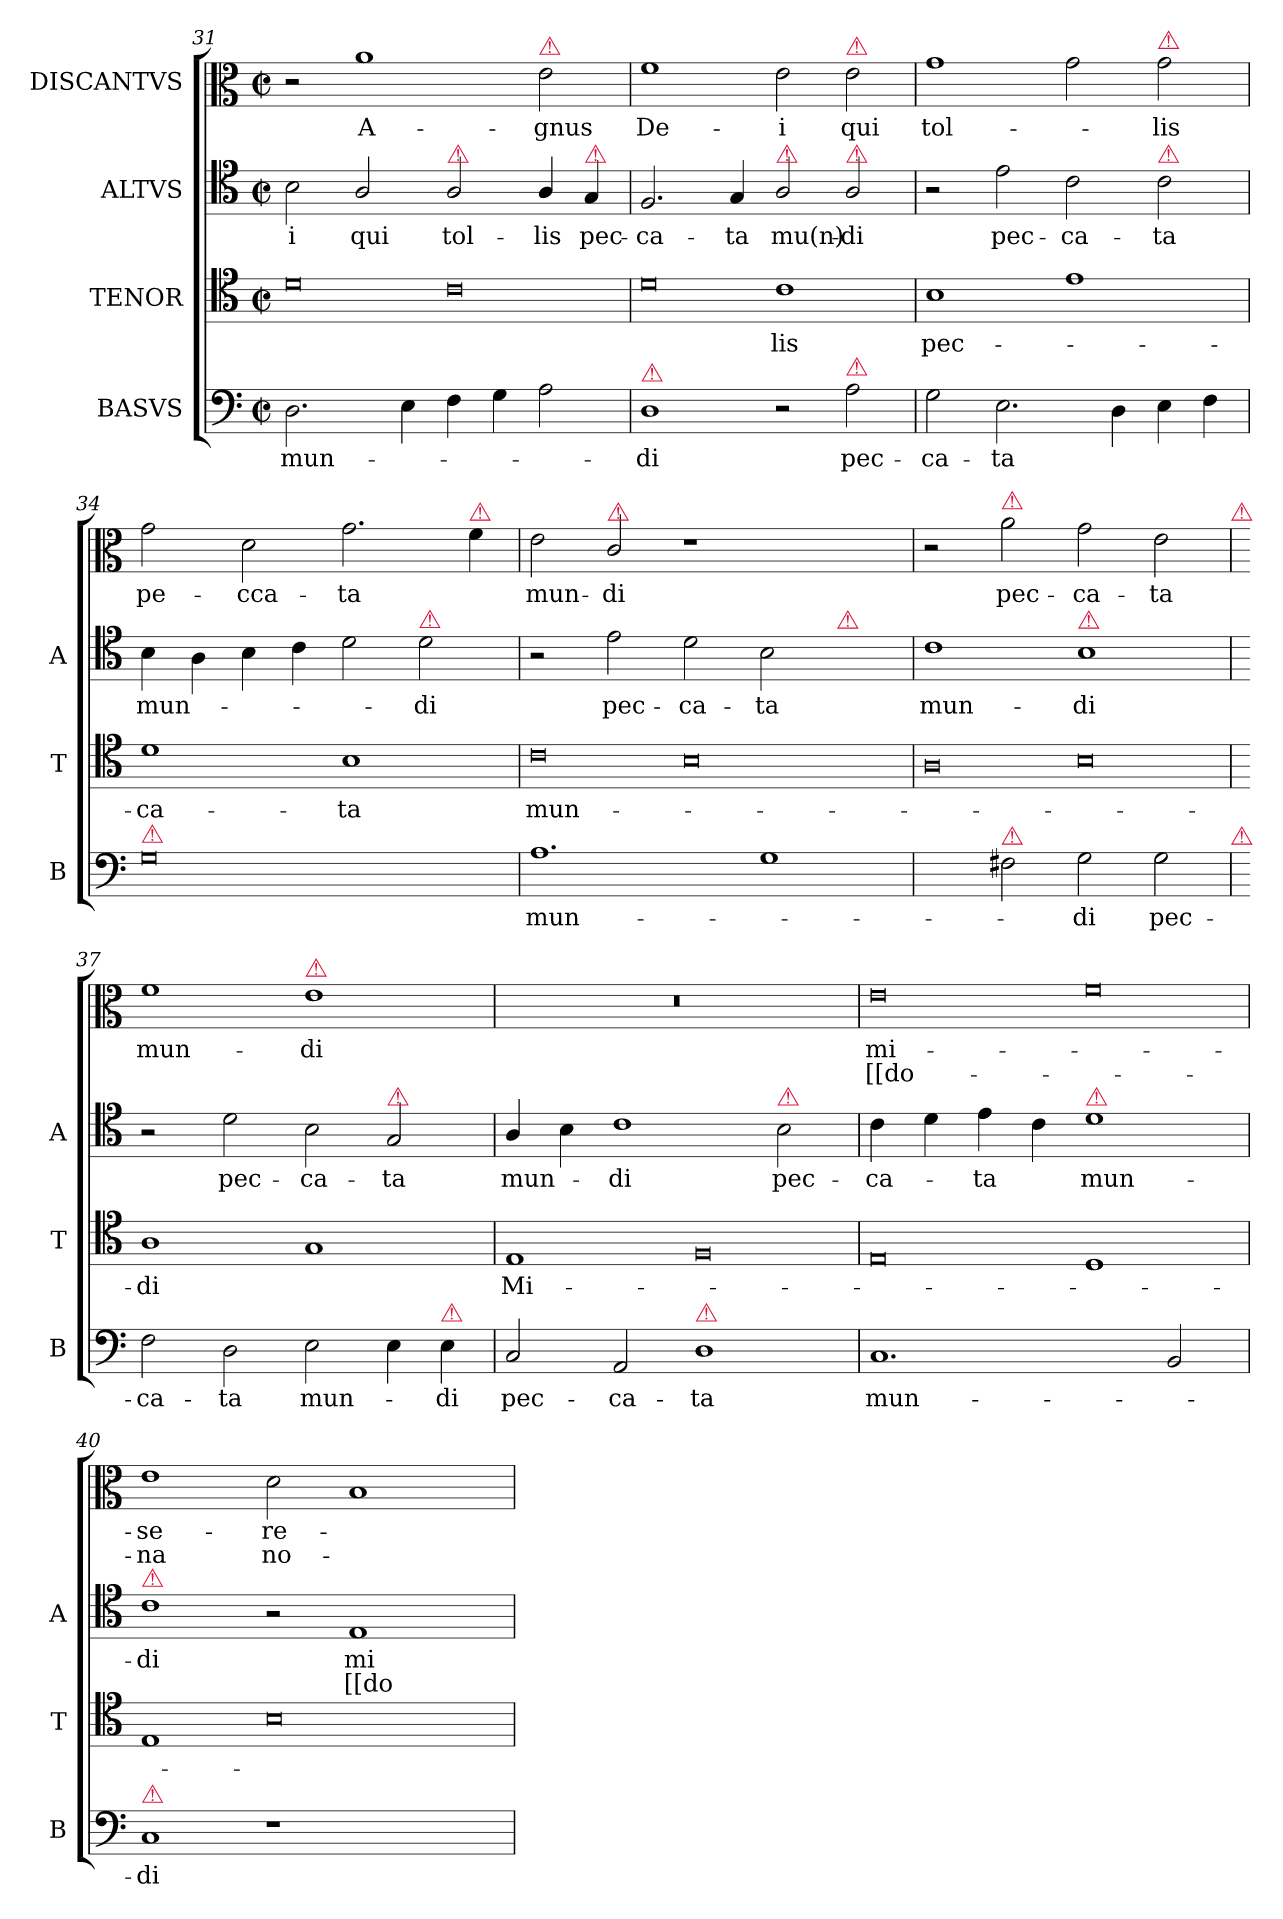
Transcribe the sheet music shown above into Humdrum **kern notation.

**kern	**text	**kern	**text	**kern	**text	**text	**kern	**text	**text
*part4	*part4	*part3	*part3	*part2	*part2	*part2	*part1	*part1	*part1
*staff4	*staff4	*staff3	*staff3	*staff2	*staff2	*staff2	*staff1	*staff1	*staff1
*I"BASVS	*	*I"TENOR	*	*I"ALTVS	*	*	*I"DISCANTVS	*	*
*I'B	*	*I'T	*	*I'A	*	*	*	*	*
*clefF4	*	*clefC4	*	*clefC4	*	*	*clefC3	*	*
*k[]	*	*k[]	*	*k[]	*	*	*k[]	*	*
*G:mix	*	*G:mix	*	*G:mix	*	*	*G:mix	*	*
*M2/1	*	*M2/1	*	*M2/1	*	*	*M2/1	*	*
*met(c|)	*	*met(c|)	*	*met(c|)	*	*	*met(c|)	*	*
=31	=31	=31	=31	=31	=31	=31	=31	=31	=31
!	!	!LO:N:vis=0	!	!	!	!	!	!	!
2.D\	mun-	1d	.	2B\	i	.	2r	.	.
.	.	.	.	2A/	qui	.	1a	A-	.
4E\	.	.	.	.	.	.	.	.	.
!	!	!	!	!LO:TX:a:color=crimson:t=⚠	!	!	!	!	!
!	!	!LO:N:vis=0	!	!	!	!	!	!	!
4F\	.	1c	.	2A/	tol-	.	.	.	.
4G\	.	.	.	.	.	.	.	.	.
!	!	!	!	!	!	!	!LO:TX:a:color=crimson:t=⚠	!	!
2A\	.	.	.	4A/	-lis	.	2e\	-gnus	.
!	!	!	!	!LO:TX:a:color=crimson:t=⚠	!	!	!	!	!
.	.	.	.	4G/	pec-	.	.	.	.
=32	=32	=32	=32	=32	=32	=32	=32	=32	=32
!LO:TX:a:color=crimson:t=⚠	!	!	!	!	!	!	!	!	!
!	!	!LO:N:vis=0	!	!	!	!	!	!	!
1D	-di	1d	.	2.F/	-ca-	.	1f	De-	.
.	.	.	.	4G/	-ta	.	.	.	.
!	!	!	!	!LO:TX:a:color=crimson:t=⚠	!	!	!	!	!
2r	.	1c	lis	2A/	mu(n)-	.	2e\	-i	.
!	!	!	!	!	!	!	!LO:TX:a:color=crimson:t=⚠	!	!
!	!	!	!	!LO:TX:a:color=crimson:t=⚠	!	!	!	!	!
!LO:TX:a:color=crimson:t=⚠	!	!	!	!	!	!	!	!	!
2A\	pec-	.	.	2A/	-di	.	2e\	qui	.
=33	=33	=33	=33	=33	=33	=33	=33	=33	=33
2G\	-ca-	1B	pec-	2r	.	.	1g	tol-	.
2.E\	-ta	.	.	2e\	pec-	.	.	.	.
.	.	1e	.	2c\	-ca-	.	2g\	.	.
4D\	.	.	.	.	.	.	.	.	.
!	!	!	!	!	!	!	!LO:TX:a:color=crimson:t=⚠	!	!
!	!	!	!	!LO:TX:a:color=crimson:t=⚠	!	!	!	!	!
4E\	.	.	.	2c\	-ta	.	2g\	-lis	.
4F\	.	.	.	.	.	.	.	.	.
=34	=34	=34	=34	=34	=34	=34	=34	=34	=34
!LO:TX:a:color=crimson:t=⚠	!	!	!	!	!	!	!	!	!
0G	.	1d	-ca-	4B\	mun-	.	2g\	pe-	.
.	.	.	.	4A\	.	.	.	.	.
.	.	.	.	4B\	.	.	2d\	-cca-	.
.	.	.	.	4c\	.	.	.	.	.
.	.	1B	-ta	2d\	.	.	2.g\	-ta	.
!	!	!	!	!LO:TX:a:color=crimson:t=⚠	!	!	!	!	!
.	.	.	.	2d\	-di	.	.	.	.
!	!	!	!	!	!	!	!LO:TX:a:color=crimson:t=⚠	!	!
.	.	.	.	.	.	.	4f\	.	.
=35	=35	=35	=35	=35	=35	=35	=35	=35	=35
!	!	!LO:N:vis=0	!	!	!	!	!	!	!
1.A	mun-	1c	mun-	2r	.	.	2e\	mun-	.
!	!	!	!	!	!	!	!LO:TX:a:color=crimson:t=⚠	!	!
.	.	.	.	2e\	pec-	.	2c/	-di	.
!	!	!LO:N:vis=0	!	!	!	!	!	!	!
.	.	1B	.	2d\	-ca-	.	1r	.	.
1G	.	.	.	2B\	-ta	.	.	.	.
!	!	!	!	!LO:TX:a:color=crimson:t=⚠	!	!	!	!	!
.	.	2ryy	.	2ryy	.	.	2ryy	.	.
=36	=36	=36	=36	=36	=36	=36	=36	=36	=36
!	!	!LO:N:vis=0	!	!	!	!	!	!	!
2ryy	.	1A	.	1c	mun-	.	2r	.	.
!	!	!	!	!	!	!	!LO:TX:a:color=crimson:t=⚠	!	!
!LO:TX:a:color=crimson:t=⚠	!	!	!	!	!	!	!	!	!
2F#X\	.	.	.	.	.	.	2a\	pec-	.
!	!	!	!	!LO:TX:a:color=crimson:t=⚠	!	!	!	!	!
!	!	!LO:N:vis=0	!	!	!	!	!	!	!
2G\	-di	1B	.	1B	-di	.	2g\	-ca-	.
2G\	pec-	.	.	.	.	.	2e\	-ta	.
!	!	!	!	!	!	!	!LO:TX:a:color=crimson:t=⚠	!	!
!LO:TX:a:color=crimson:t=⚠	!	!	!	!	!	!	!	!	!
=37	=37	=37	=37	=37	=37	=37	=37	=37	=37
2F\	-ca-	1A	-di	2r	.	.	1f	mun-	.
!	!	!	!	!	!LO:LY:i	!	!	!	!
2D\	-ta	.	.	2d\	pec-	.	.	.	.
!	!	!	!	!	!	!	!LO:TX:a:color=crimson:t=⚠	!	!
!	!	!	!	!	!LO:LY:i	!	!	!	!
2E\	mun-	1G	.	2B\	-ca-	.	1e	-di	.
!	!	!	!	!LO:TX:a:color=crimson:t=⚠	!	!	!	!	!
!	!	!	!	!	!LO:LY:i	!	!	!	!
4E\	.	.	.	2G/	-ta	.	.	.	.
!LO:TX:a:color=crimson:t=⚠	!	!	!	!	!	!	!	!	!
4E\	-di	.	.	.	.	.	.	.	.
=38	=38	=38	=38	=38	=38	=38	=38	=38	=38
!	!LO:LY:i	!	!	!	!LO:LY:i	!	!	!	!
2C/	pec-	1E	Mi-	4A/	mun-	.	0r	.	.
.	.	.	.	4B\	.	.	.	.	.
!	!LO:LY:i	!	!	!	!LO:LY:i	!	!	!	!
2AA/	-ca-	.	.	1c	di	.	.	.	.
!LO:TX:a:color=crimson:t=⚠	!	!	!	!	!	!	!	!	!
!	!LO:LY:i	!LO:N:vis=0	!	!	!	!	!	!	!
1D	-ta	1F	.	.	.	.	.	.	.
!	!	!	!	!LO:TX:a:color=crimson:t=⚠	!	!	!	!	!
!	!	!	!	!	!LO:LY:i	!	!	!	!
.	.	.	.	2B\	pec-	.	.	.	.
=39	=39	=39	=39	=39	=39	=39	=39	=39	=39
!	!LO:LY:i	!LO:N:vis=0	!	!	!LO:LY:i	!	!LO:N:vis=0	!	!
1.C	mun-	1E	.	4c\	-ca-	.	1e	mi-	[[do-
.	.	.	.	4d\	.	.	.	.	.
!	!	!	!	!	!LO:LY:i	!	!	!	!
.	.	.	.	4e\	-ta	.	.	.	.
.	.	.	.	4c\	.	.	.	.	.
!	!	!	!	!LO:TX:a:color=crimson:t=⚠	!	!	!	!	!
!	!	!	!	!	!LO:LY:i	!	!LO:N:vis=0	!	!
.	.	1D	.	1d	mun-	.	1f	.	.
2BB/	.	.	.	.	.	.	.	.	.
=40	=40	=40	=40	=40	=40	=40	=40	=40	=40
!	!	!	!	!LO:TX:a:color=crimson:t=⚠	!	!	!	!	!
!LO:TX:a:color=crimson:t=⚠	!	!	!	!	!	!	!	!	!
!	!LO:LY:i	!	!	!	!LO:LY:i	!	!	!	!
1C	-di	1E	.	1c	-di	.	1e	-se-	-na
!	!	!LO:N:vis=0	!	!	!	!	!	!	!
1r	.	1B	.	2r	.	.	2d\	-re-	no-
.	.	.	.	1E	mi-	[[do-	1B	.	.
2ryy	.	2ryy	.	.	.	.	.	.	.
=	=	=	=	=	=	=	=	=	=
*-	*-	*-	*-	*-	*-	*-	*-	*-	*-
